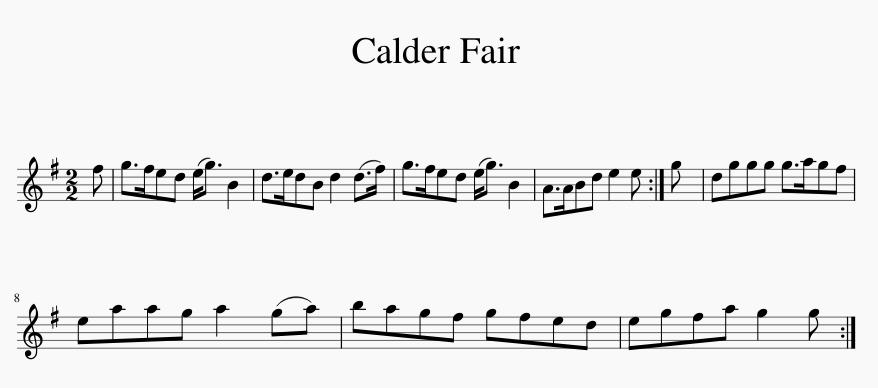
X:1
L:1/8
M:2/2
I:linebreak $
K:G
V:1 treble
V:1
 f | g>fed (e<g) B2 | d>edB d2 (d>f) | g>fed (e<g) B2 | A>ABd e2 e :| %5
 g | dggg g>agf |$ eaag a2 (ga) | bagf gfed | egfa g2 g :| %10
